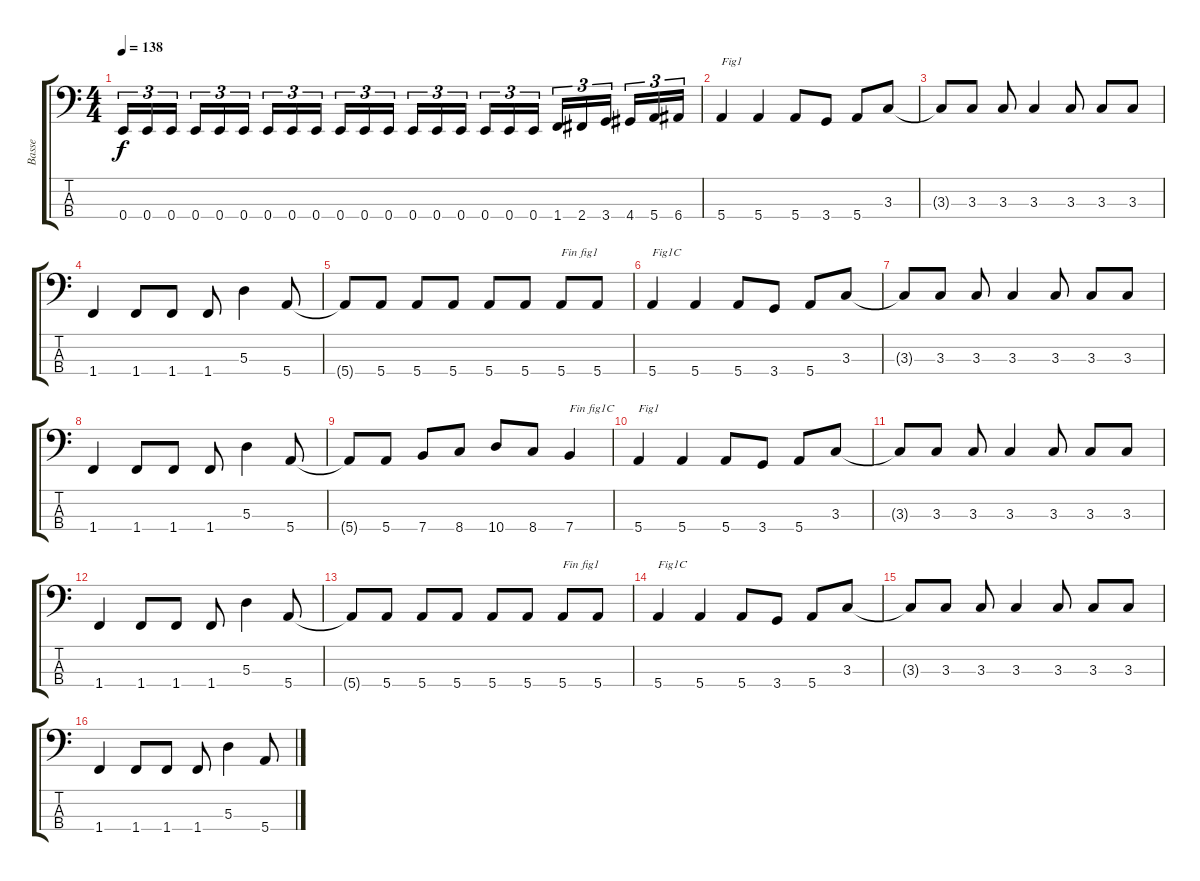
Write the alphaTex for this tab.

\track ("Basse" "Basse") {instrument electricbasspick}
\staff {score tabs}
\tuning (G2 D2 A1 E1) {hide}
\ts (4 4)
\tempo 138
\clef f4
\ks c
0.4.16{tu (3 2) dy f} 0.4.16{tu (3 2)} 0.4.16{tu (3 2)} 0.4.16{tu (3 2)} 0.4.16{tu (3 2)} 0.4.16{tu (3 2)} 0.4.16{tu (3 2)} 0.4.16{tu (3 2)} 0.4.16{tu (3 2)} 0.4.16{tu (3 2)} 0.4.16{tu (3 2)} 0.4.16{tu (3 2)} 0.4.16{tu (3 2)} 0.4.16{tu (3 2)} 0.4.16{tu (3 2)} 0.4.16{tu (3 2)} 0.4.16{tu (3 2)} 0.4.16{tu (3 2)} 1.4.16{tu (3 2)} 2.4.16{tu (3 2)} 3.4.16{tu (3 2)} 4.4.16{tu (3 2)} 5.4.16{tu (3 2)} 6.4.16{tu (3 2)} |
5.4.4{txt "Fig1"} 5.4.4 5.4.8 3.4.8 5.4.8 3.3.8 |
3.3{t}.8 3.3.8 3.3.8 3.3.4 3.3.8 3.3.8 3.3.8 |
1.4.4 1.4.8 1.4.8 1.4.8 5.3.4 5.4.8 |
5.4{t}.8 5.4.8 5.4.8 5.4.8 5.4.8 5.4.8 5.4.8{txt "Fin fig1"} 5.4.8 |
5.4.4{txt "Fig1C"} 5.4.4 5.4.8 3.4.8 5.4.8 3.3.8 |
3.3{t}.8 3.3.8 3.3.8 3.3.4 3.3.8 3.3.8 3.3.8 |
1.4.4 1.4.8 1.4.8 1.4.8 5.3.4 5.4.8 |
5.4{t}.8 5.4.8 7.4.8 8.4.8 10.4.8 8.4.8 7.4.4{txt "Fin fig1C"} |
5.4.4{txt "Fig1"} 5.4.4 5.4.8 3.4.8 5.4.8 3.3.8 |
3.3{t}.8 3.3.8 3.3.8 3.3.4 3.3.8 3.3.8 3.3.8 |
1.4.4 1.4.8 1.4.8 1.4.8 5.3.4 5.4.8 |
5.4{t}.8 5.4.8 5.4.8 5.4.8 5.4.8 5.4.8 5.4.8{txt "Fin fig1"} 5.4.8 |
5.4.4{txt "Fig1C"} 5.4.4 5.4.8 3.4.8 5.4.8 3.3.8 |
3.3{t}.8 3.3.8 3.3.8 3.3.4 3.3.8 3.3.8 3.3.8 |
1.4.4 1.4.8 1.4.8 1.4.8 5.3.4 5.4.8
